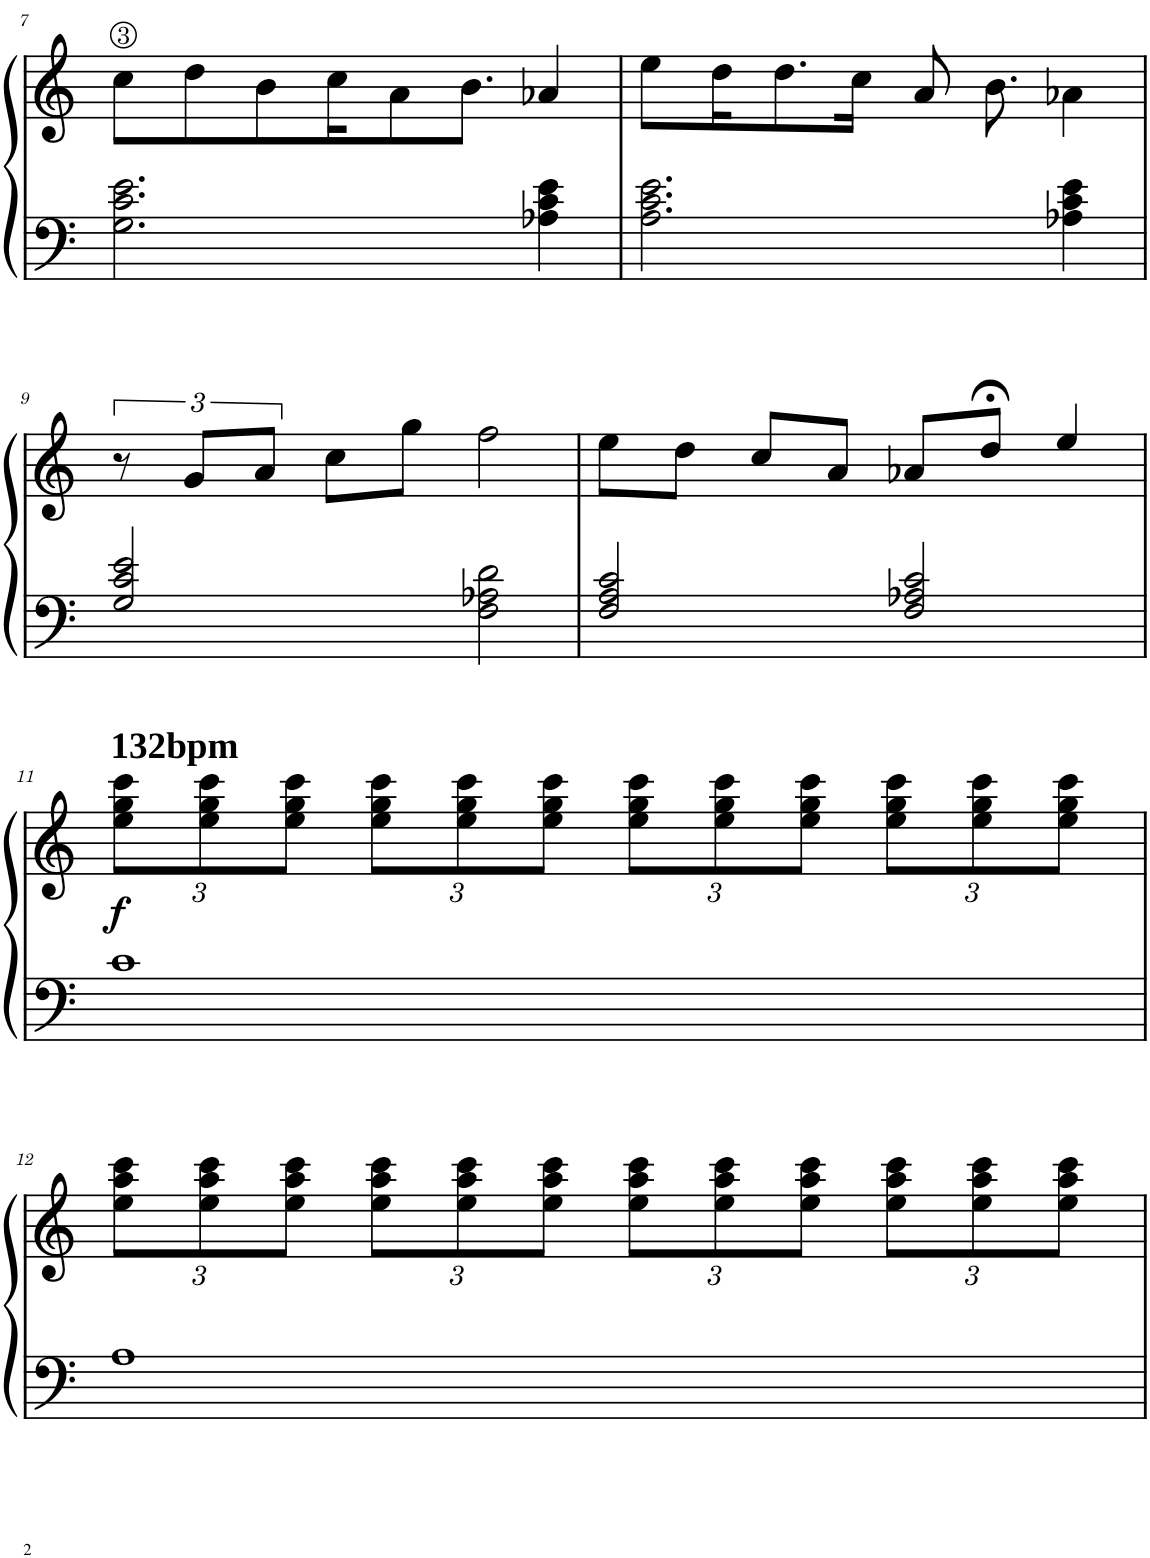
**kern	**kern	**dynam
*part1	*part1	*part1
*staff2	*staff1	*staff1/2
*I"Piano	*	*
*I'Pno	*	*
!!LO:PB:g=z
*clefF4	*clefG2	*
*k[]	*k[]	*
*M4/4	*M4/4	*
=7	=7	=7
2.G\ 2.c\ 2.e\	8cc\L	.
.	8dd\	.
.	8b\	.
.	16cc\K	.
.	8a\	.
.	8.b\J	.
4A-X\ 4c\ 4e\	4a-X/	.
=8	=8	=8
2.A\ 2.c\ 2.e\	8ee\L	.
.	16dd\K	.
.	8.dd\	.
.	16cc\Jk	.
.	8a/	.
.	8.b\	.
4A-X\ 4c\ 4e\	4a-X\	.
!!LO:LB:g=z
=9	=9	=9
2G/ 2c/ 2e/	12r	.
.	12g/L	.
.	12a/J	.
.	8cc\L	.
.	8gg\J	.
2F\ 2A-X\ 2d\	2ff\	.
=10	=10	=10
2F/ 2A/ 2c/	8ee\L	.
.	8dd\J	.
.	8cc/L	.
.	8a/J	.
2F/ 2A-X/ 2c/	8a-X/L	.
.	8dd;</J	.
.	4ee/	.
!!LO:LB:g=z
=11	=11	=11
*	*Xbrackettup	*
!	!LO:TX:a:B:t=132bpm	!
!	!	!LO:DY:b
1c	12ee\ 12gg\ 12ccc\L	f
.	12ee\ 12gg\ 12ccc\	.
.	12ee\ 12gg\ 12ccc\J	.
.	12ee\ 12gg\ 12ccc\L	.
.	12ee\ 12gg\ 12ccc\	.
.	12ee\ 12gg\ 12ccc\J	.
.	12ee\ 12gg\ 12ccc\L	.
.	12ee\ 12gg\ 12ccc\	.
.	12ee\ 12gg\ 12ccc\J	.
.	12ee\ 12gg\ 12ccc\L	.
.	12ee\ 12gg\ 12ccc\	.
.	12ee\ 12gg\ 12ccc\J	.
!!LO:LB:g=z
=12	=12	=12
1A	12ee\ 12aa\ 12ccc\L	.
.	12ee\ 12aa\ 12ccc\	.
.	12ee\ 12aa\ 12ccc\J	.
.	12ee\ 12aa\ 12ccc\L	.
.	12ee\ 12aa\ 12ccc\	.
.	12ee\ 12aa\ 12ccc\J	.
.	12ee\ 12aa\ 12ccc\L	.
.	12ee\ 12aa\ 12ccc\	.
.	12ee\ 12aa\ 12ccc\J	.
.	12ee\ 12aa\ 12ccc\L	.
.	12ee\ 12aa\ 12ccc\	.
.	12ee\ 12aa\ 12ccc\J	.
=	=	=
*-	*-	*-
